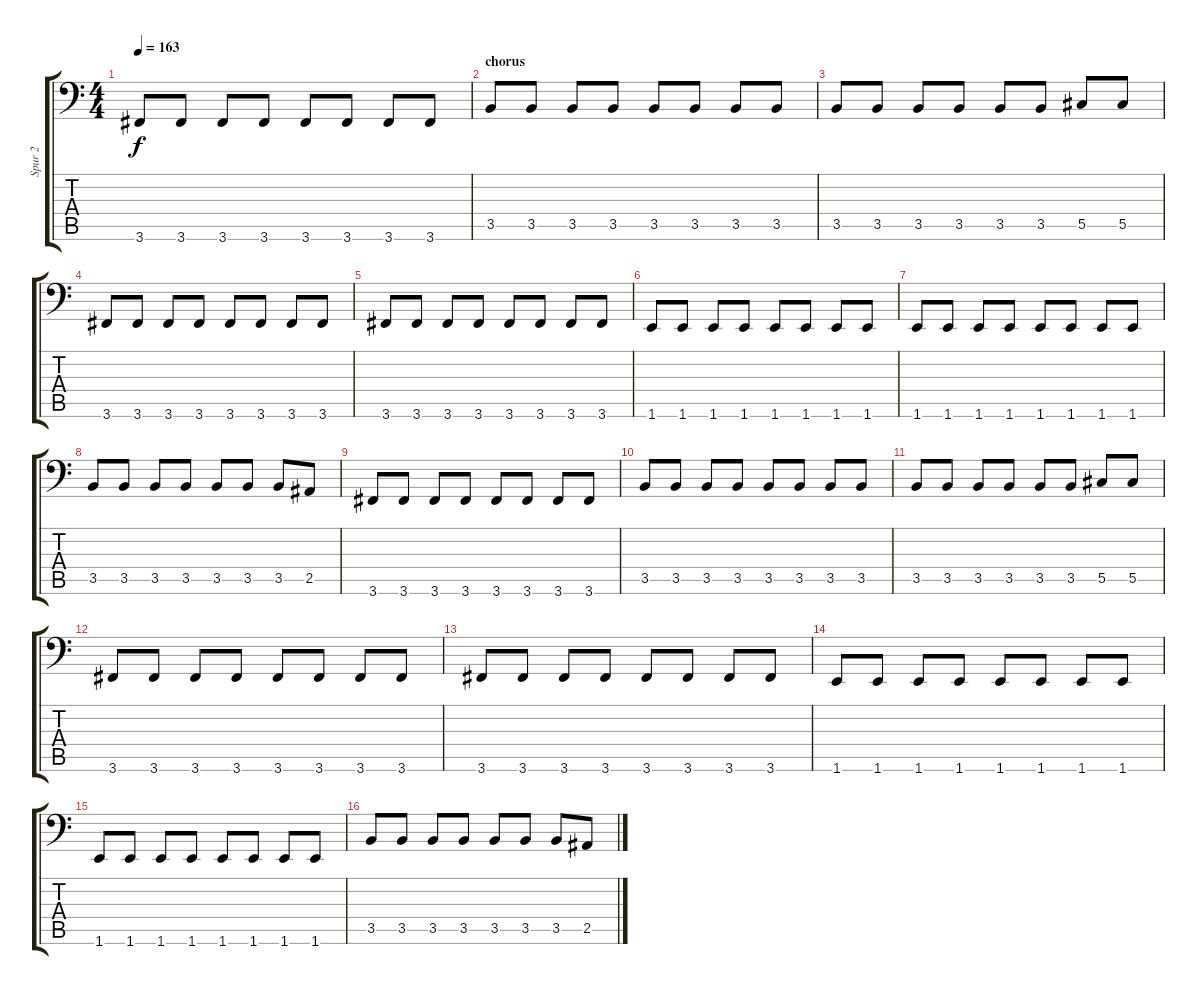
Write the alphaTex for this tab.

\track ("Spur 2" "Spur 2") {instrument electricbasspick}
\staff {score tabs}
\tuning (Eb3 Bb2 Gb2 Db2 Ab1 Eb1) {hide}
\ts (4 4)
\tempo 163
\clef f4
\ks c
3.6.8{dy f} 3.6.8 3.6.8 3.6.8 3.6.8 3.6.8 3.6.8 3.6.8 |
\section ("" "chorus")
3.5.8 3.5.8 3.5.8 3.5.8 3.5.8 3.5.8 3.5.8 3.5.8 |
3.5.8 3.5.8 3.5.8 3.5.8 3.5.8 3.5.8 5.5.8 5.5.8 |
3.6.8 3.6.8 3.6.8 3.6.8 3.6.8 3.6.8 3.6.8 3.6.8 |
3.6.8 3.6.8 3.6.8 3.6.8 3.6.8 3.6.8 3.6.8 3.6.8 |
1.6.8 1.6.8 1.6.8 1.6.8 1.6.8 1.6.8 1.6.8 1.6.8 |
1.6.8 1.6.8 1.6.8 1.6.8 1.6.8 1.6.8 1.6.8 1.6.8 |
3.5.8 3.5.8 3.5.8 3.5.8 3.5.8 3.5.8 3.5.8 2.5.8 |
3.6.8 3.6.8 3.6.8 3.6.8 3.6.8 3.6.8 3.6.8 3.6.8 |
3.5.8 3.5.8 3.5.8 3.5.8 3.5.8 3.5.8 3.5.8 3.5.8 |
3.5.8 3.5.8 3.5.8 3.5.8 3.5.8 3.5.8 5.5.8 5.5.8 |
3.6.8 3.6.8 3.6.8 3.6.8 3.6.8 3.6.8 3.6.8 3.6.8 |
3.6.8 3.6.8 3.6.8 3.6.8 3.6.8 3.6.8 3.6.8 3.6.8 |
1.6.8 1.6.8 1.6.8 1.6.8 1.6.8 1.6.8 1.6.8 1.6.8 |
1.6.8 1.6.8 1.6.8 1.6.8 1.6.8 1.6.8 1.6.8 1.6.8 |
3.5.8 3.5.8 3.5.8 3.5.8 3.5.8 3.5.8 3.5.8 2.5.8
